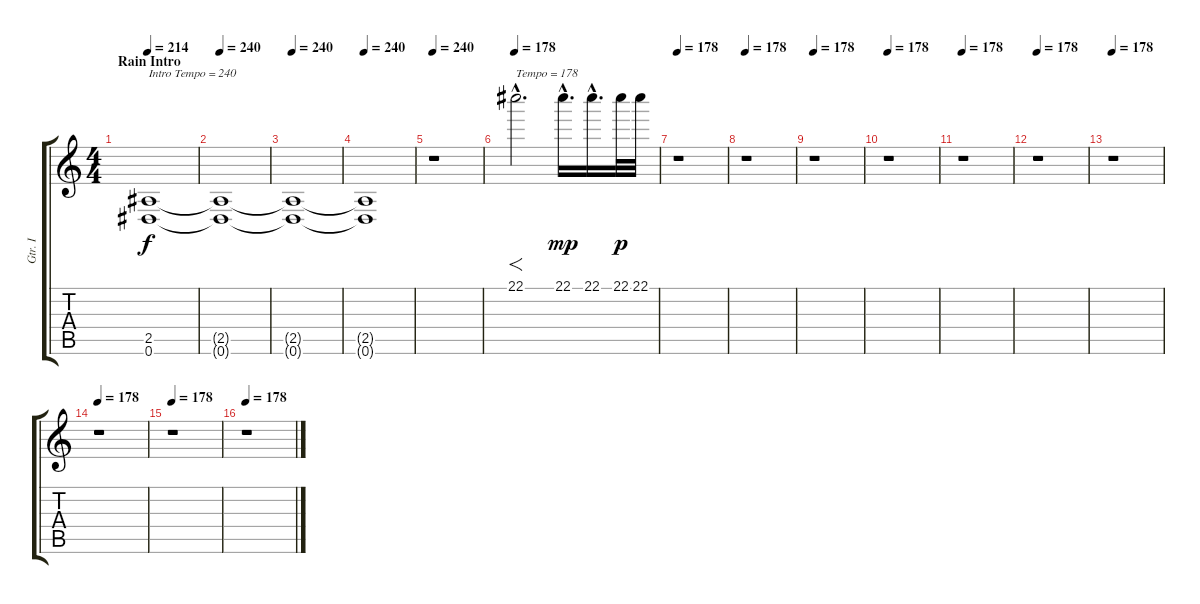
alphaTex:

\track ("Gtr. I" "Gtr. I") {instrument overdrivenguitar}
\staff {score tabs}
\tuning (Eb4 Bb3 Gb3 Db3 Ab2 Eb2) {hide}
\ts (4 4)
\section ("" "Rain Intro")
\tempo 214
\tempo 240
\tempo 214
\clef g2
\ks c
(2.5 0.6).1{txt "Intro Tempo = 240" dy f instrument overdrivenguitar} |
\tempo 240
(2.5{t} 0.6{t}).1 |
\tempo 240
(2.5{t} 0.6{t}).1{volume 9} |
\tempo 240
(2.5{t} 0.6{t}).1{volume 2} |
\tempo 240
r.1{volume 15} |
\tempo 178
22.1{hac}.2{f d txt "Tempo = 178"} 22.1{hac}.16{d dy mp} 22.1{hac}.16{d} 22.1.32{dy p} 22.1.32 |
\tempo 178
r.1 |
\tempo 178
r.1 |
\tempo 178
r.1 |
\tempo 178
r.1 |
\tempo 178
r.1 |
\tempo 178
r.1 |
\tempo 178
r.1 |
\tempo 178
r.1 |
\tempo 178
r.1 |
\tempo 178
r.1
